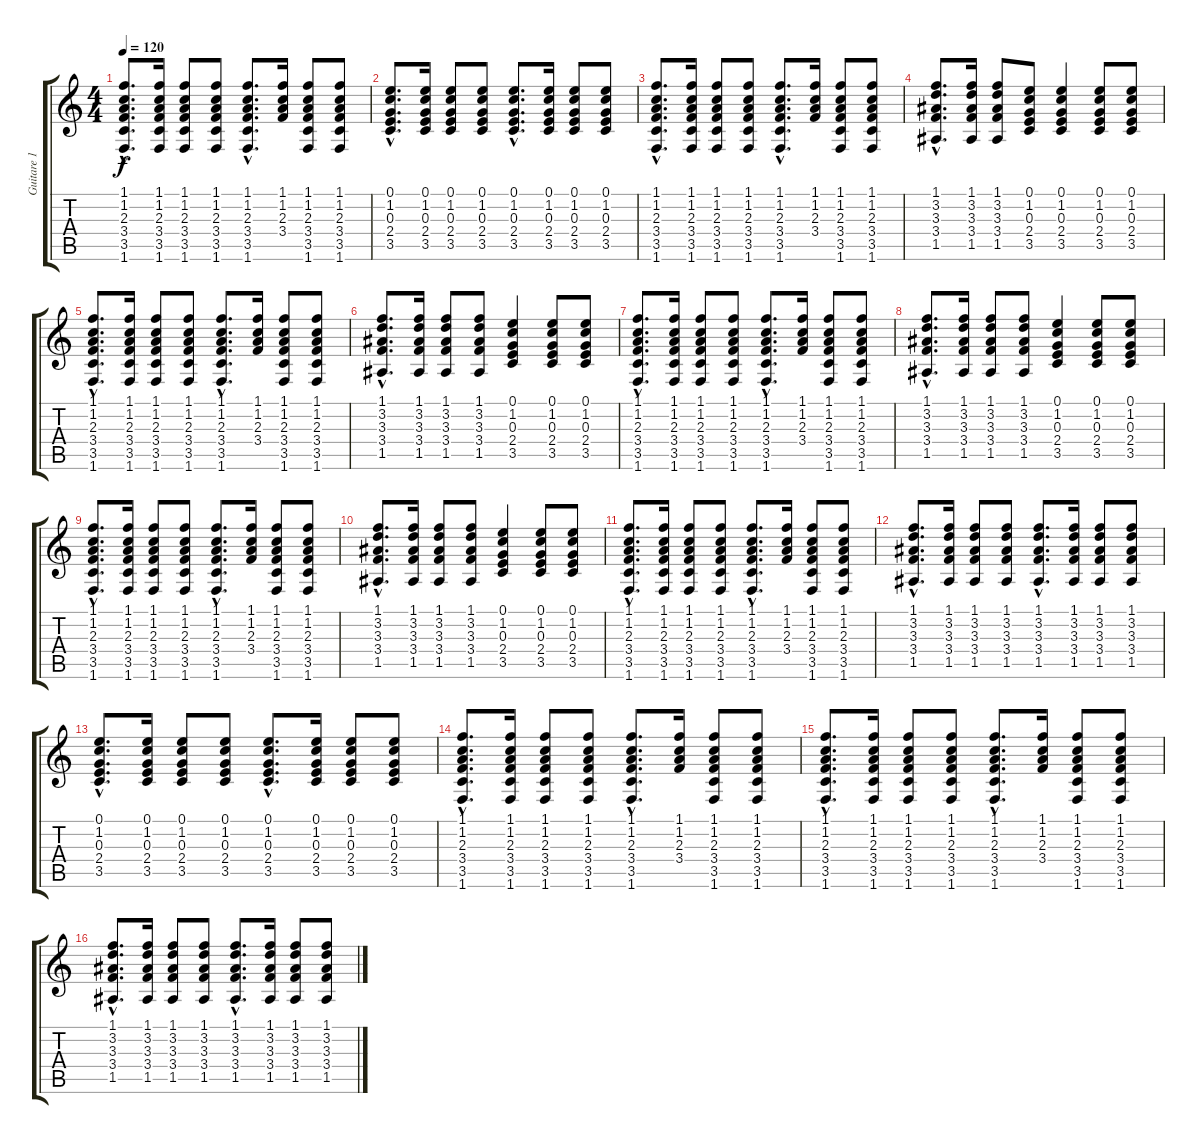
\track ("Guitare 1" "Guitare 1") {instrument acousticguitarsteel}
\staff {score tabs}
\tuning (E4 B3 G3 D3 A2 E2) {hide}
\ts (4 4)
\tempo 120
\clef g2
\ks c
(1.1{hac} 1.2{hac} 2.3{hac} 3.4{hac} 3.5{hac} 1.6{hac}).8{d dy f} (1.1 1.2 2.3 3.4 3.5 1.6).16 (1.1 1.2 2.3 3.4 3.5 1.6).8 (1.1 1.2 2.3 3.4 3.5 1.6).8 (1.1{hac} 1.2{hac} 2.3{hac} 3.4{hac} 3.5{hac} 1.6{hac}).8{d} (1.1 1.2 2.3 3.4).16 (1.1 1.2 2.3 3.4 3.5 1.6).8 (1.1 1.2 2.3 3.4 3.5 1.6).8 |
(0.1{hac} 1.2{hac} 0.3{hac} 2.4{hac} 3.5{hac}).8{d} (0.1 1.2 0.3 2.4 3.5).16 (0.1 1.2 0.3 2.4 3.5).8 (0.1 1.2 0.3 2.4 3.5).8 (0.1{hac} 1.2{hac} 0.3{hac} 2.4{hac} 3.5{hac}).8{d} (0.1 1.2 0.3 2.4 3.5).16 (0.1 1.2 0.3 2.4 3.5).8 (0.1 1.2 0.3 2.4 3.5).8 |
(1.1{hac} 1.2{hac} 2.3{hac} 3.4{hac} 3.5{hac} 1.6{hac}).8{d} (1.1 1.2 2.3 3.4 3.5 1.6).16 (1.1 1.2 2.3 3.4 3.5 1.6).8 (1.1 1.2 2.3 3.4 3.5 1.6).8 (1.1{hac} 1.2{hac} 2.3{hac} 3.4{hac} 3.5{hac} 1.6{hac}).8{d} (1.1 1.2 2.3 3.4).16 (1.1 1.2 2.3 3.4 3.5 1.6).8 (1.1 1.2 2.3 3.4 3.5 1.6).8 |
(1.1{hac} 3.2{hac} 3.3{hac} 3.4{hac} 1.5{hac}).8{d} (1.1 3.2 3.3 3.4 1.5).16 (1.1 3.2 3.3 3.4 1.5).8 (0.1 1.2 0.3 2.4 3.5).8 (0.1 1.2 0.3 2.4 3.5).4 (0.1 1.2 0.3 2.4 3.5).8 (0.1 1.2 0.3 2.4 3.5).8 |
(1.1{hac} 1.2{hac} 2.3{hac} 3.4{hac} 3.5{hac} 1.6{hac}).8{d} (1.1 1.2 2.3 3.4 3.5 1.6).16 (1.1 1.2 2.3 3.4 3.5 1.6).8 (1.1 1.2 2.3 3.4 3.5 1.6).8 (1.1{hac} 1.2{hac} 2.3{hac} 3.4{hac} 3.5{hac} 1.6{hac}).8{d} (1.1 1.2 2.3 3.4).16 (1.1 1.2 2.3 3.4 3.5 1.6).8 (1.1 1.2 2.3 3.4 3.5 1.6).8 |
(1.1{hac} 3.2{hac} 3.3{hac} 3.4{hac} 1.5{hac}).8{d} (1.1 3.2 3.3 3.4 1.5).16 (1.1 3.2 3.3 3.4 1.5).8 (1.1 3.2 3.3 3.4 1.5).8 (0.1 1.2 0.3 2.4 3.5).4 (0.1 1.2 0.3 2.4 3.5).8 (0.1 1.2 0.3 2.4 3.5).8 |
(1.1{hac} 1.2{hac} 2.3{hac} 3.4{hac} 3.5{hac} 1.6{hac}).8{d} (1.1 1.2 2.3 3.4 3.5 1.6).16 (1.1 1.2 2.3 3.4 3.5 1.6).8 (1.1 1.2 2.3 3.4 3.5 1.6).8 (1.1{hac} 1.2{hac} 2.3{hac} 3.4{hac} 3.5{hac} 1.6{hac}).8{d} (1.1 1.2 2.3 3.4).16 (1.1 1.2 2.3 3.4 3.5 1.6).8 (1.1 1.2 2.3 3.4 3.5 1.6).8 |
(1.1{hac} 3.2{hac} 3.3{hac} 3.4{hac} 1.5{hac}).8{d} (1.1 3.2 3.3 3.4 1.5).16 (1.1 3.2 3.3 3.4 1.5).8 (1.1 3.2 3.3 3.4 1.5).8 (0.1 1.2 0.3 2.4 3.5).4 (0.1 1.2 0.3 2.4 3.5).8 (0.1 1.2 0.3 2.4 3.5).8 |
(1.1{hac} 1.2{hac} 2.3{hac} 3.4{hac} 3.5{hac} 1.6{hac}).8{d} (1.1 1.2 2.3 3.4 3.5 1.6).16 (1.1 1.2 2.3 3.4 3.5 1.6).8 (1.1 1.2 2.3 3.4 3.5 1.6).8 (1.1{hac} 1.2{hac} 2.3{hac} 3.4{hac} 3.5{hac} 1.6{hac}).8{d} (1.1 1.2 2.3 3.4).16 (1.1 1.2 2.3 3.4 3.5 1.6).8 (1.1 1.2 2.3 3.4 3.5 1.6).8 |
(1.1{hac} 3.2{hac} 3.3{hac} 3.4{hac} 1.5{hac}).8{d} (1.1 3.2 3.3 3.4 1.5).16 (1.1 3.2 3.3 3.4 1.5).8 (1.1 3.2 3.3 3.4 1.5).8 (0.1 1.2 0.3 2.4 3.5).4 (0.1 1.2 0.3 2.4 3.5).8 (0.1 1.2 0.3 2.4 3.5).8 |
(1.1{hac} 1.2{hac} 2.3{hac} 3.4{hac} 3.5{hac} 1.6{hac}).8{d} (1.1 1.2 2.3 3.4 3.5 1.6).16 (1.1 1.2 2.3 3.4 3.5 1.6).8 (1.1 1.2 2.3 3.4 3.5 1.6).8 (1.1{hac} 1.2{hac} 2.3{hac} 3.4{hac} 3.5{hac} 1.6{hac}).8{d} (1.1 1.2 2.3 3.4).16 (1.1 1.2 2.3 3.4 3.5 1.6).8 (1.1 1.2 2.3 3.4 3.5 1.6).8 |
(1.1{hac} 3.2{hac} 3.3{hac} 3.4{hac} 1.5{hac}).8{d} (1.1 3.2 3.3 3.4 1.5).16 (1.1 3.2 3.3 3.4 1.5).8 (1.1 3.2 3.3 3.4 1.5).8 (1.1{hac} 3.2{hac} 3.3{hac} 3.4{hac} 1.5{hac}).8{d} (1.1 3.2 3.3 3.4 1.5).16 (1.1 3.2 3.3 3.4 1.5).8 (1.1 3.2 3.3 3.4 1.5).8 |
(0.1{hac} 1.2{hac} 0.3{hac} 2.4{hac} 3.5{hac}).8{d} (0.1 1.2 0.3 2.4 3.5).16 (0.1 1.2 0.3 2.4 3.5).8 (0.1 1.2 0.3 2.4 3.5).8 (0.1{hac} 1.2{hac} 0.3{hac} 2.4{hac} 3.5{hac}).8{d} (0.1 1.2 0.3 2.4 3.5).16 (0.1 1.2 0.3 2.4 3.5).8 (0.1 1.2 0.3 2.4 3.5).8 |
(1.1{hac} 1.2{hac} 2.3{hac} 3.4{hac} 3.5{hac} 1.6{hac}).8{d} (1.1 1.2 2.3 3.4 3.5 1.6).16 (1.1 1.2 2.3 3.4 3.5 1.6).8 (1.1 1.2 2.3 3.4 3.5 1.6).8 (1.1{hac} 1.2{hac} 2.3{hac} 3.4{hac} 3.5{hac} 1.6{hac}).8{d} (1.1 1.2 2.3 3.4).16 (1.1 1.2 2.3 3.4 3.5 1.6).8 (1.1 1.2 2.3 3.4 3.5 1.6).8 |
(1.1{hac} 1.2{hac} 2.3{hac} 3.4{hac} 3.5{hac} 1.6{hac}).8{d} (1.1 1.2 2.3 3.4 3.5 1.6).16 (1.1 1.2 2.3 3.4 3.5 1.6).8 (1.1 1.2 2.3 3.4 3.5 1.6).8 (1.1{hac} 1.2{hac} 2.3{hac} 3.4{hac} 3.5{hac} 1.6{hac}).8{d} (1.1 1.2 2.3 3.4).16 (1.1 1.2 2.3 3.4 3.5 1.6).8 (1.1 1.2 2.3 3.4 3.5 1.6).8 |
(1.1{hac} 3.2{hac} 3.3{hac} 3.4{hac} 1.5{hac}).8{d} (1.1 3.2 3.3 3.4 1.5).16 (1.1 3.2 3.3 3.4 1.5).8 (1.1 3.2 3.3 3.4 1.5).8 (1.1{hac} 3.2{hac} 3.3{hac} 3.4{hac} 1.5{hac}).8{d} (1.1 3.2 3.3 3.4 1.5).16 (1.1 3.2 3.3 3.4 1.5).8 (1.1 3.2 3.3 3.4 1.5).8
